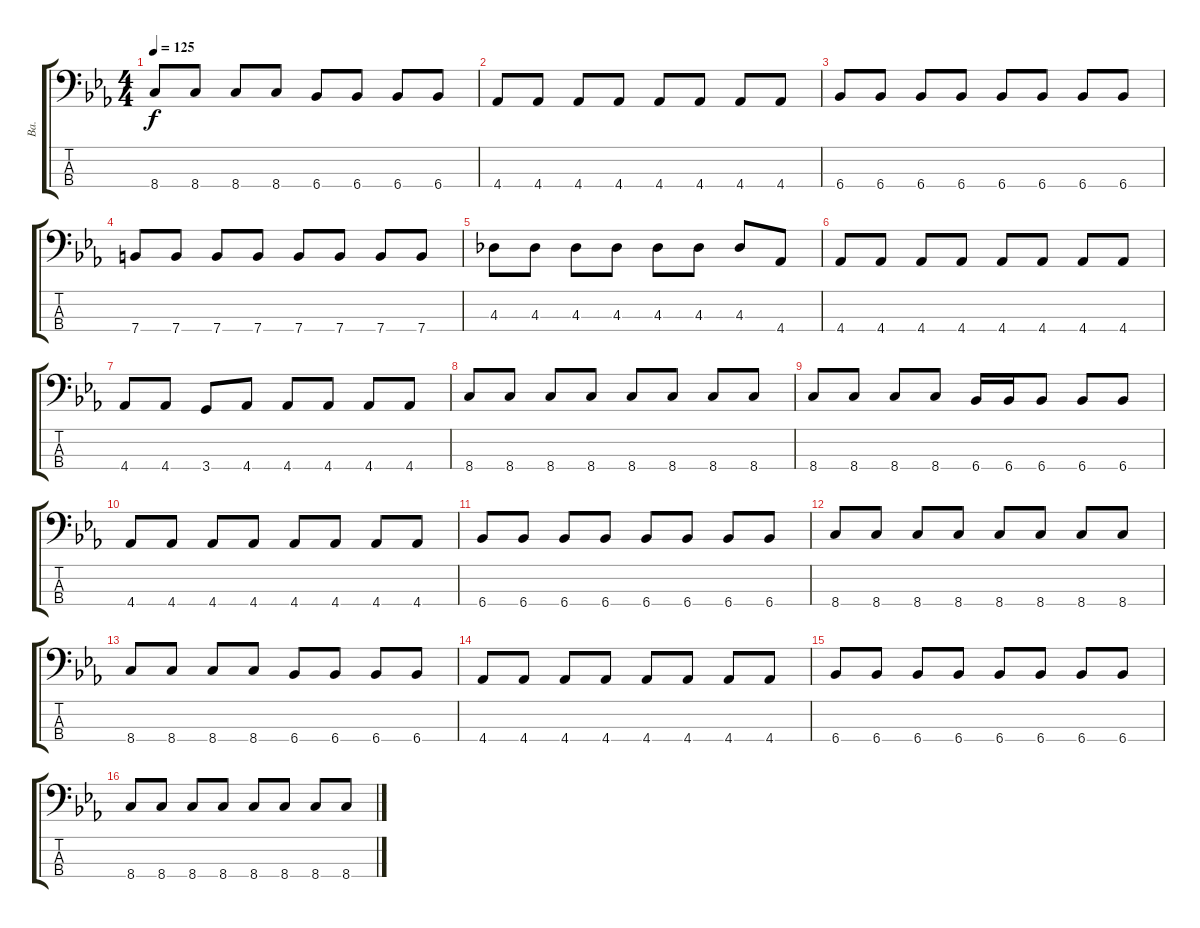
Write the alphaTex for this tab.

\track ("Ba." "Ba.") {instrument electricbassfinger}
\staff {score tabs}
\tuning (G2 D2 A1 E1) {hide}
\ts (4 4)
\tempo 125
\clef f4
\ks eb
8.4.8{dy f} 8.4.8 8.4.8 8.4.8 6.4.8 6.4.8 6.4.8 6.4.8 |
4.4.8 4.4.8 4.4.8 4.4.8 4.4.8 4.4.8 4.4.8 4.4.8 |
6.4.8 6.4.8 6.4.8 6.4.8 6.4.8 6.4.8 6.4.8 6.4.8 |
7.4.8 7.4.8 7.4.8 7.4.8 7.4.8 7.4.8 7.4.8 7.4.8 |
4.3.8 4.3.8 4.3.8 4.3.8 4.3.8 4.3.8 4.3.8 4.4.8 |
4.4.8 4.4.8 4.4.8 4.4.8 4.4.8 4.4.8 4.4.8 4.4.8 |
4.4.8 4.4.8 3.4.8 4.4.8 4.4.8 4.4.8 4.4.8 4.4.8 |
8.4.8 8.4.8 8.4.8 8.4.8 8.4.8 8.4.8 8.4.8 8.4.8 |
8.4.8 8.4.8 8.4.8 8.4.8 6.4.16 6.4.16 6.4.8 6.4.8 6.4.8 |
4.4.8 4.4.8 4.4.8 4.4.8 4.4.8 4.4.8 4.4.8 4.4.8 |
6.4.8 6.4.8 6.4.8 6.4.8 6.4.8 6.4.8 6.4.8 6.4.8 |
8.4.8 8.4.8 8.4.8 8.4.8 8.4.8 8.4.8 8.4.8 8.4.8 |
8.4.8 8.4.8 8.4.8 8.4.8 6.4.8 6.4.8 6.4.8 6.4.8 |
4.4.8 4.4.8 4.4.8 4.4.8 4.4.8 4.4.8 4.4.8 4.4.8 |
6.4.8 6.4.8 6.4.8 6.4.8 6.4.8 6.4.8 6.4.8 6.4.8 |
8.4.8 8.4.8 8.4.8 8.4.8 8.4.8 8.4.8 8.4.8 8.4.8
